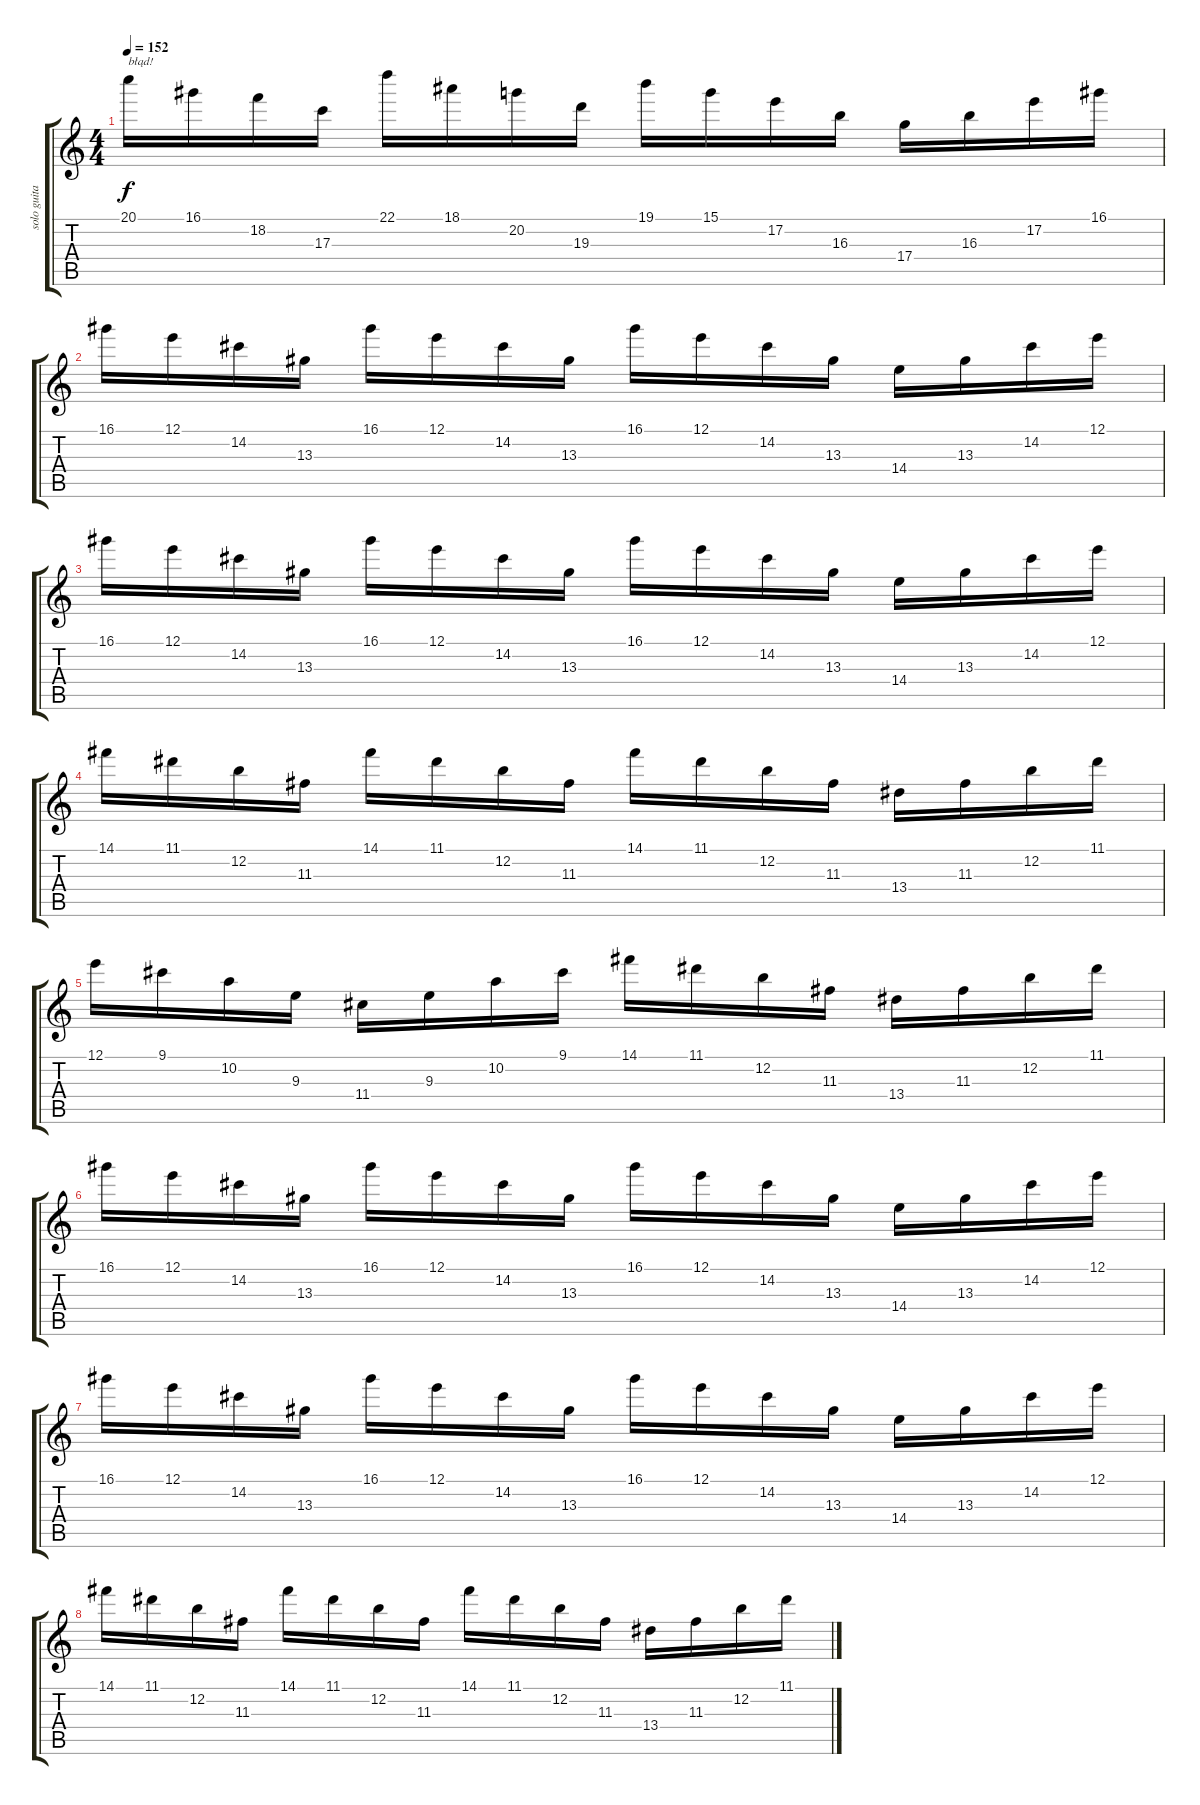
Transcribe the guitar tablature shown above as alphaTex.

\track ("solo guitar" "solo guita") {instrument distortionguitar}
\staff {score tabs}
\tuning (E4 B3 G3 D3 A2 E2) {hide}
\ts (4 4)
\tempo 152
\clef g2
\ks c
20.1.16{txt "błąd!" dy f} 16.1.16 18.2.16 17.3.16 22.1.16 18.1.16 20.2.16 19.3.16 19.1.16 15.1.16 17.2.16 16.3.16 17.4.16 16.3.16 17.2.16 16.1.16 |
16.1.16 12.1.16 14.2.16 13.3.16 16.1.16 12.1.16 14.2.16 13.3.16 16.1.16 12.1.16 14.2.16 13.3.16 14.4.16 13.3.16 14.2.16 12.1.16 |
16.1.16 12.1.16 14.2.16 13.3.16 16.1.16 12.1.16 14.2.16 13.3.16 16.1.16 12.1.16 14.2.16 13.3.16 14.4.16 13.3.16 14.2.16 12.1.16 |
14.1.16 11.1.16 12.2.16 11.3.16 14.1.16 11.1.16 12.2.16 11.3.16 14.1.16 11.1.16 12.2.16 11.3.16 13.4.16 11.3.16 12.2.16 11.1.16 |
12.1.16 9.1.16 10.2.16 9.3.16 11.4.16 9.3.16 10.2.16 9.1.16 14.1.16 11.1.16 12.2.16 11.3.16 13.4.16 11.3.16 12.2.16 11.1.16 |
16.1.16 12.1.16 14.2.16 13.3.16 16.1.16 12.1.16 14.2.16 13.3.16 16.1.16 12.1.16 14.2.16 13.3.16 14.4.16 13.3.16 14.2.16 12.1.16 |
16.1.16 12.1.16 14.2.16 13.3.16 16.1.16 12.1.16 14.2.16 13.3.16 16.1.16 12.1.16 14.2.16 13.3.16 14.4.16 13.3.16 14.2.16 12.1.16 |
14.1.16 11.1.16 12.2.16 11.3.16 14.1.16 11.1.16 12.2.16 11.3.16 14.1.16 11.1.16 12.2.16 11.3.16 13.4.16 11.3.16 12.2.16 11.1.16
